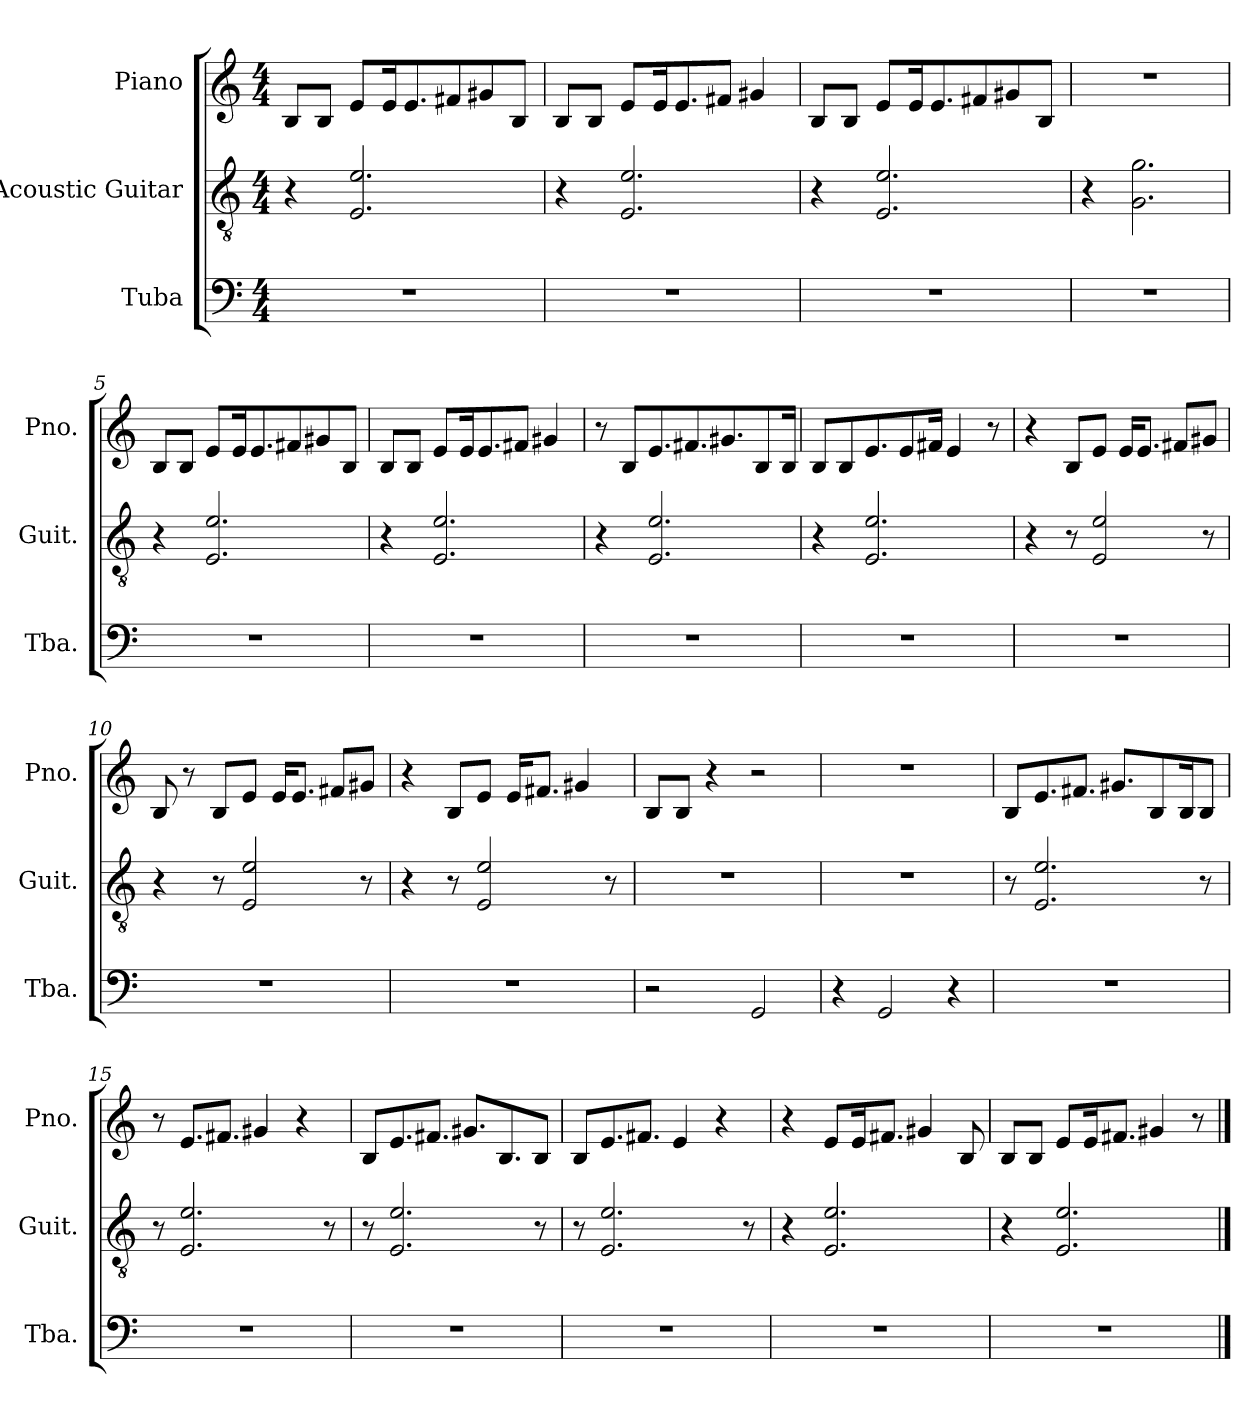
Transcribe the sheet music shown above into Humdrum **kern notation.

**kern	**kern	**kern
*part3	*part2	*part1
*staff3	*staff2	*staff1
*I"Tuba	*I"Acoustic Guitar	*I"Piano
*I'Tba.	*I'Guit.	*I'Pno.
*clefF4	*clefGv2	*clefG2
*k[]	*k[]	*k[]
*M4/4	*M4/4	*M4/4
=1	=1	=1
1r	4r	8B/L
.	.	8B/J
.	2.E/ 2.e/	8e/L
.	.	16e/K
.	.	8.e/
.	.	8f#X/
.	.	8g#X/
.	.	8B/J
=2	=2	=2
1r	4r	8B/L
.	.	8B/J
.	2.E/ 2.e/	8e/L
.	.	16e/K
.	.	8.e/
.	.	8f#X/J
.	.	4g#X/
=3	=3	=3
1r	4r	8B/L
.	.	8B/J
.	2.E/ 2.e/	8e/L
.	.	16e/K
.	.	8.e/
.	.	8f#X/
.	.	8g#X/
.	.	8B/J
=4	=4	=4
1r	4r	1r
.	2.G\ 2.g\	.
!!LO:LB:g=z
=5	=5	=5
1r	4r	8B/L
.	.	8B/J
.	2.E/ 2.e/	8e/L
.	.	16e/K
.	.	8.e/
.	.	8f#X/
.	.	8g#X/
.	.	8B/J
=6	=6	=6
1r	4r	8B/L
.	.	8B/J
.	2.E/ 2.e/	8e/L
.	.	16e/K
.	.	8.e/
.	.	8f#X/J
.	.	4g#X/
=7	=7	=7
1r	4r	8r
.	.	8B/L
.	2.E/ 2.e/	8.e/
.	.	8.f#X/
.	.	8.g#X/
.	.	8B/
.	.	16B/Jk
=8	=8	=8
1r	4r	8B/L
.	.	8B/
.	2.E/ 2.e/	8.e/
.	.	8e/
.	.	16f#X/Jk
.	.	4e/
.	.	8r
!!LO:LB:g=z
=9	=9	=9
1r	4r	4r
.	8r	8B/L
.	2E/ 2e/	8e/J
.	.	16e/KL
.	.	8.e/J
.	.	8f#X/L
.	8r	8g#X/J
=10	=10	=10
1r	4r	8B/
.	.	8r
.	8r	8B/L
.	2E/ 2e/	8e/J
.	.	16e/KL
.	.	8.e/J
.	.	8f#X/L
.	8r	8g#X/J
=11	=11	=11
1r	4r	4r
.	8r	8B/L
.	2E/ 2e/	8e/J
.	.	16e/KL
.	.	8.f#X/J
.	.	4g#X/
.	8r	.
=12	=12	=12
2r	1r	8B/L
.	.	8B/J
.	.	4r
2GG/	.	2r
=13	=13	=13
4r	1r	1r
2GG/	.	.
4r	.	.
!!LO:PB:g=z
=14	=14	=14
1r	8r	8B/L
.	2.E/ 2.e/	8.e/
.	.	8.f#X/J
.	.	8.g#X/L
.	.	8B/
.	.	16B/K
.	8r	8B/J
=15	=15	=15
1r	8r	8r
.	2.E/ 2.e/	8.e/L
.	.	8.f#X/J
.	.	4g#X/
.	.	4r
.	8r	.
=16	=16	=16
1r	8r	8B/L
.	2.E/ 2.e/	8.e/
.	.	8.f#X/J
.	.	8.g#X/L
.	.	8.B/
.	8r	8B/J
=17	=17	=17
1r	8r	8B/L
.	2.E/ 2.e/	8.e/
.	.	8.f#X/J
.	.	4e/
.	.	4r
.	8r	.
!!LO:LB:g=z
=18	=18	=18
1r	4r	4r
.	2.E/ 2.e/	8e/L
.	.	16e/K
.	.	8.f#X/J
.	.	4g#X/
.	.	8B/
=19	=19	=19
1r	4r	8B/L
.	.	8B/J
.	2.E/ 2.e/	8e/L
.	.	16e/K
.	.	8.f#X/J
.	.	4g#X/
.	.	8r
==	==	==
*-	*-	*-
